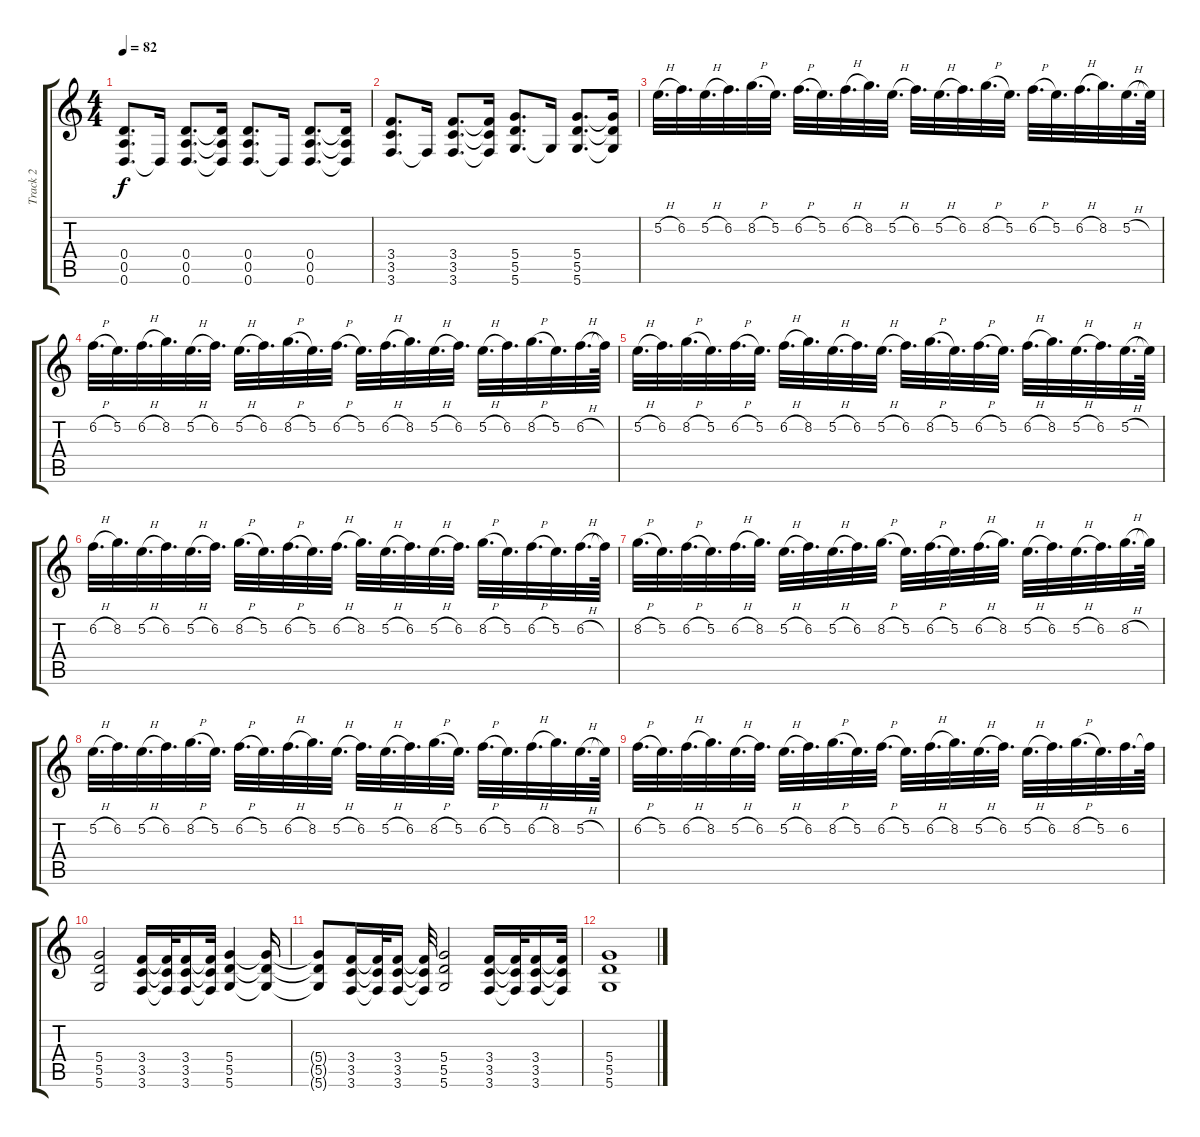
\track ("Track 2" "Track 2") {instrument overdrivenguitar}
\staff {score tabs}
\tuning (E4 B3 G3 D3 A2 D2) {hide}
\ts (4 4)
\tempo 82
\clef g2
\ks c
(0.4 0.5 0.6).8{d dy f} 0.6{t}.16 (0.4 0.5 0.6).8{d} (0.4{t} 0.5{t} 0.6{t}).16 (0.4 0.5 0.6).8{d} 0.6{t}.16 (0.4 0.5 0.6).8{d} (0.4{t} 0.5{t} 0.6{t}).16 |
(3.4 3.5 3.6).8{d} 3.6{t}.16 (3.4 3.5 3.6).8{d} (3.4{t} 3.5{t} 3.6{t}).16 (5.4 5.5 5.6).8{d} 5.6{t}.16 (5.4 5.5 5.6).8{d} (5.4{t} 5.5{t} 5.6{t}).16 |
5.2{h}.32{d} 6.2.32{d} 5.2{h}.32{d} 6.2.32{d} 8.2{h}.32{d} 5.2.32{d} 6.2{h}.32{d} 5.2.32{d} 6.2{h}.32{d} 8.2.32{d} 5.2{h}.32{d} 6.2.32{d} 5.2{h}.32{d} 6.2.32{d} 8.2{h}.32{d} 5.2.32{d} 6.2{h}.32{d} 5.2.32{d} 6.2{h}.32{d} 8.2.32{d} 5.2{h}.32{d} 5.2{t}.64 |
6.2{h}.32{d} 5.2.32{d} 6.2{h}.32{d} 8.2.32{d} 5.2{h}.32{d} 6.2.32{d} 5.2{h}.32{d} 6.2.32{d} 8.2{h}.32{d} 5.2.32{d} 6.2{h}.32{d} 5.2.32{d} 6.2{h}.32{d} 8.2.32{d} 5.2{h}.32{d} 6.2.32{d} 5.2{h}.32{d} 6.2.32{d} 8.2{h}.32{d} 5.2.32{d} 6.2{h}.32{d} 6.2{t}.64 |
5.2{h}.32{d} 6.2.32{d} 8.2{h}.32{d} 5.2.32{d} 6.2{h}.32{d} 5.2.32{d} 6.2{h}.32{d} 8.2.32{d} 5.2{h}.32{d} 6.2.32{d} 5.2{h}.32{d} 6.2.32{d} 8.2{h}.32{d} 5.2.32{d} 6.2{h}.32{d} 5.2.32{d} 6.2{h}.32{d} 8.2.32{d} 5.2{h}.32{d} 6.2.32{d} 5.2{h}.32{d} 5.2{t}.64 |
6.2{h}.32{d} 8.2.32{d} 5.2{h}.32{d} 6.2.32{d} 5.2{h}.32{d} 6.2.32{d} 8.2{h}.32{d} 5.2.32{d} 6.2{h}.32{d} 5.2.32{d} 6.2{h}.32{d} 8.2.32{d} 5.2{h}.32{d} 6.2.32{d} 5.2{h}.32{d} 6.2.32{d} 8.2{h}.32{d} 5.2.32{d} 6.2{h}.32{d} 5.2.32{d} 6.2{h}.32{d} 6.2{t}.64 |
8.2{h}.32{d} 5.2.32{d} 6.2{h}.32{d} 5.2.32{d} 6.2{h}.32{d} 8.2.32{d} 5.2{h}.32{d} 6.2.32{d} 5.2{h}.32{d} 6.2.32{d} 8.2{h}.32{d} 5.2.32{d} 6.2{h}.32{d} 5.2.32{d} 6.2{h}.32{d} 8.2.32{d} 5.2{h}.32{d} 6.2.32{d} 5.2{h}.32{d} 6.2.32{d} 8.2{h}.32{d} 8.2{t}.64 |
5.2{h}.32{d} 6.2.32{d} 5.2{h}.32{d} 6.2.32{d} 8.2{h}.32{d} 5.2.32{d} 6.2{h}.32{d} 5.2.32{d} 6.2{h}.32{d} 8.2.32{d} 5.2{h}.32{d} 6.2.32{d} 5.2{h}.32{d} 6.2.32{d} 8.2{h}.32{d} 5.2.32{d} 6.2{h}.32{d} 5.2.32{d} 6.2{h}.32{d} 8.2.32{d} 5.2{h}.32{d} 5.2{t}.64 |
6.2{h}.32{d} 5.2.32{d} 6.2{h}.32{d} 8.2.32{d} 5.2{h}.32{d} 6.2.32{d} 5.2{h}.32{d} 6.2.32{d} 8.2{h}.32{d} 5.2.32{d} 6.2{h}.32{d} 5.2.32{d} 6.2{h}.32{d} 8.2.32{d} 5.2{h}.32{d} 6.2.32{d} 5.2{h}.32{d} 6.2.32{d} 8.2{h}.32{d} 5.2.32{d} 6.2.32{d} 6.2{t}.64 |
(5.4 5.5 5.6).2 (3.4 3.5 3.6).16 (3.4{t} 3.5{t} 3.6{t}).32 (3.4 3.5 3.6).16 (3.4{t} 3.5{t} 3.6{t}).32 (5.4 5.5 5.6).4 (5.4{t} 5.5{t} 5.6{t}).16 |
(5.4{t} 5.5{t} 5.6{t}).8 (3.4 3.5 3.6).16 (3.4{t} 3.5{t} 3.6{t}).32 (3.4 3.5 3.6).16 (3.4{t} 3.5{t} 3.6{t}).32 (5.4 5.5 5.6).2 (3.4 3.5 3.6).16 (3.4{t} 3.5{t} 3.6{t}).32 (3.4 3.5 3.6).16 (3.4{t} 3.5{t} 3.6{t}).32 |
(5.4 5.5 5.6).1
